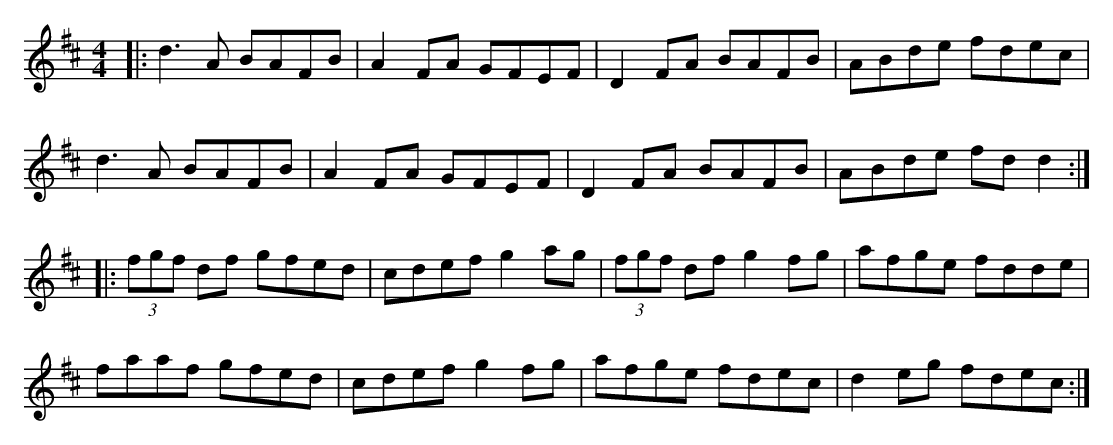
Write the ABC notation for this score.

X:1
M:4/4
K:D
|:d3A BAFB|A2FA GFEF|D2FA BAFB|ABde fdec|
d3A BAFB|A2FA GFEF|D2FA BAFB|ABde fdd2:|
|:(3fgf df gfed|cdef g2ag|(3fgf df g2fg|afge fdde|
faaf gfed|cdef g2fg|afge fdec|d2eg fdec:|
